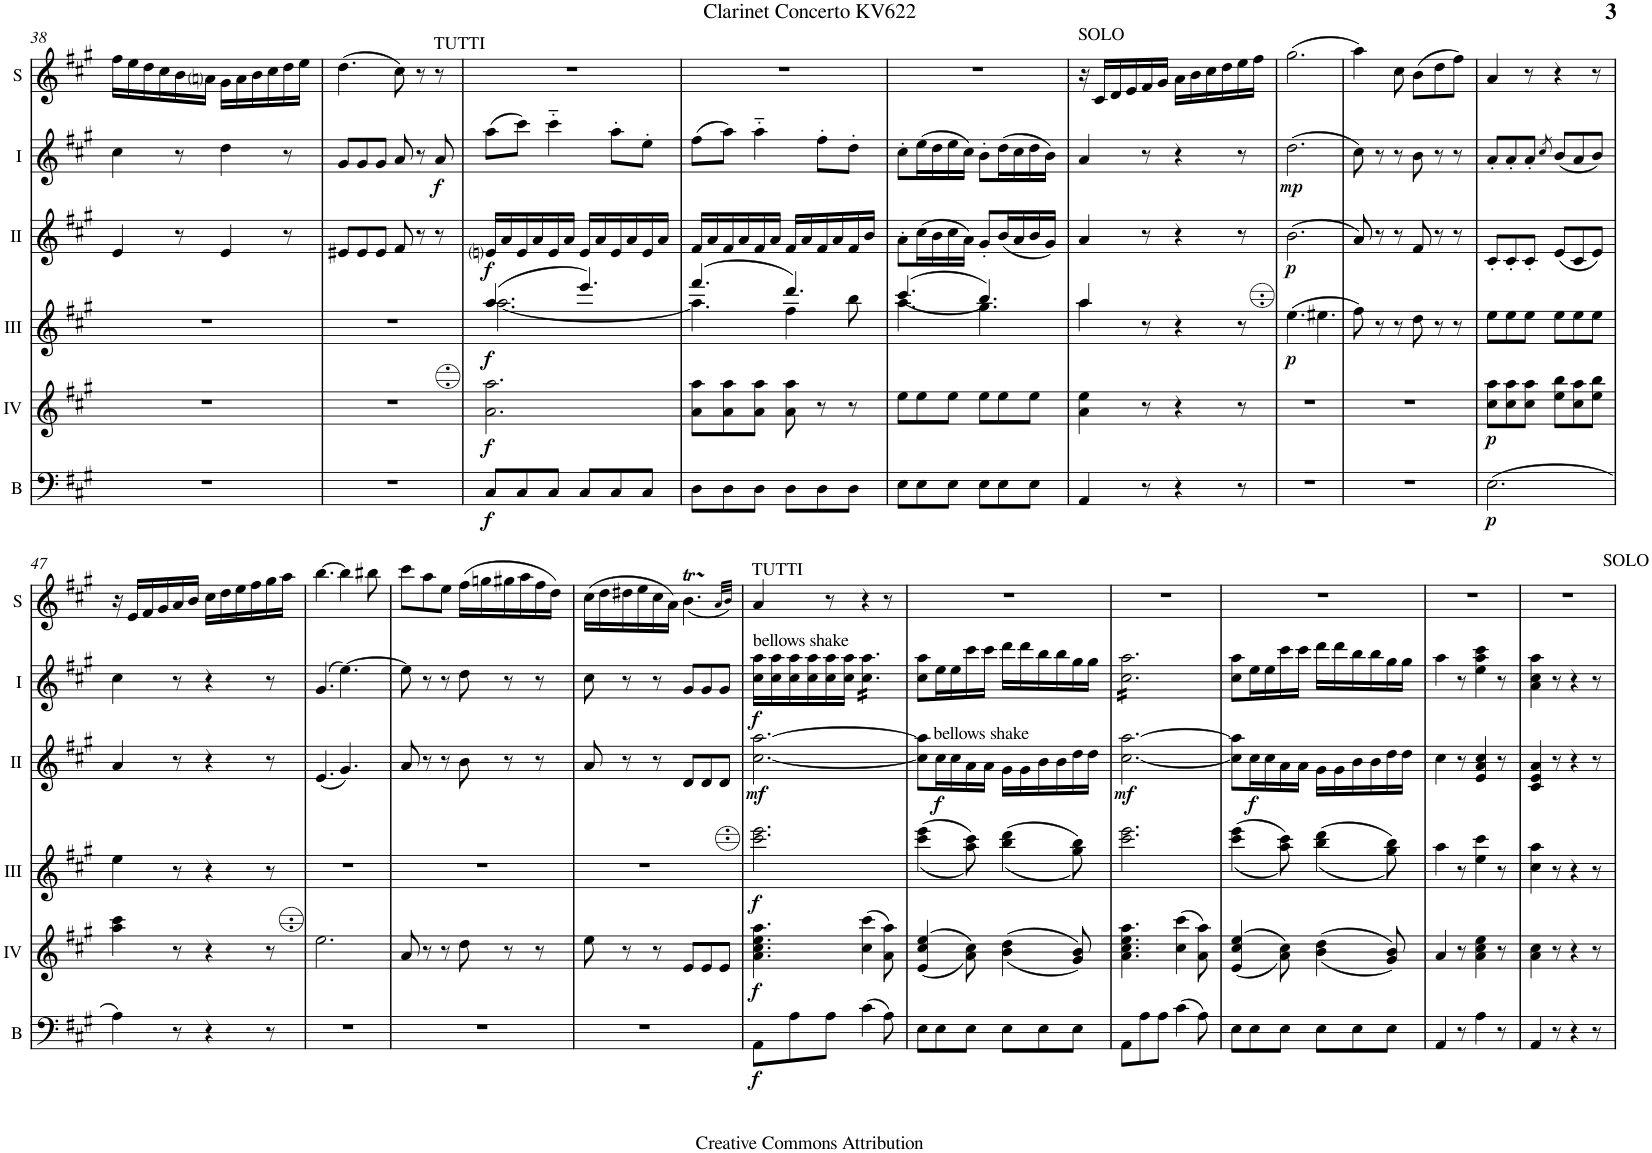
**kern	**dynam	**kern	**dynam	**kern	**dynam	**kern	**dynam	**kern	**dynam	**kern
*part6	*part6	*part5	*part5	*part4	*part4	*part3	*part3	*part2	*part2	*part1
*staff6	*staff6	*staff5	*staff5	*staff4	*staff4	*staff3	*staff3	*staff2	*staff2	*staff1
*I"Bass	*	*I"Acc. 4	*	*I"Acc. 3	*	*I"Acc. 2	*	*I"Acc. 1	*	*I"Solo bayan
*I'B	*	*	*	*	*	*	*	*	*	*I'S
!!LO:PB:g=z
*clefF4	*	*clefG2	*	*clefG2	*	*clefG2	*	*clefG2	*	*clefG2
*Trd7c12	*	*Trd7c12	*	*Trd7c12	*	*	*	*	*	*
*k[f#c#g#]	*	*k[f#c#g#]	*	*k[f#c#g#]	*	*k[f#c#g#]	*	*k[f#c#g#]	*	*k[f#c#g#]
*M6/8	*	*M6/8	*	*M6/8	*	*M6/8	*	*M6/8	*	*M6/8
=38	=38	=38	=38	=38	=38	=38	=38	=38	=38	=38
2.r	.	2.r	.	2.r	.	4e/	.	4cc#\	.	16ff#\LL
.	.	.	.	.	.	.	.	.	.	16ee\
.	.	.	.	.	.	.	.	.	.	16dd\
.	.	.	.	.	.	.	.	.	.	16cc#\
.	.	.	.	.	.	8r	.	8r	.	16b\
.	.	.	.	.	.	.	.	.	.	16ani\JJ
.	.	.	.	.	.	4e/	.	4dd\	.	16g#\LL
.	.	.	.	.	.	.	.	.	.	16a\
.	.	.	.	.	.	.	.	.	.	16b\
.	.	.	.	.	.	.	.	.	.	16cc#\
.	.	.	.	.	.	8r	.	8r	.	16dd\
.	.	.	.	.	.	.	.	.	.	16ee\JJ
=39	=39	=39	=39	=39	=39	=39	=39	=39	=39	=39
2.r	.	2.r	.	2.r	.	8e#X/L	.	8g#/L	.	(4.dd\
.	.	.	.	.	.	8e#/	.	8g#/	.	.
.	.	.	.	.	.	8e#/J	.	8g#/J	.	.
.	.	.	.	.	.	8f#/	.	8a/	.	8cc#\)
.	.	.	.	.	.	8r	.	8r	.	8r
!	!	!	!	!	!	!	!	!	!	!LO:TX:a:t=TUTTI
!	!	!	!	!	!	!	!	!	!LO:DY:b	!
.	.	.	.	.	.	8r	.	8a/	f	8r
=40	=40	=40	=40	=40	=40	=40	=40	=40	=40	=40
*	*	*	*	*^	*	*	*	*	*	*
!	!LO:DY:b	!	!LO:DY:b	!	!	!LO:DY:b	!	!LO:DY:b	!	!	!
8C#/L	f	2.a\ 2.aa\	f	(4.aaa/	[2.aaa\	f	16eni/LL	f	(8aa\L	.	2.r
.	.	.	.	.	.	.	16a/	.	.	.	.
8C#/	.	.	.	.	.	.	16e/	.	8ccc#\J)	.	.
.	.	.	.	.	.	.	16a/	.	.	.	.
8C#/J	.	.	.	.	.	.	16e/	.	4ccc#\	.	.
.	.	.	.	.	.	.	16a/JJ	.	.	.	.
8C#/L	.	.	.	4.eeee/)	.	.	16e/LL	.	.	.	.
.	.	.	.	.	.	.	16a/	.	.	.	.
8C#/	.	.	.	.	.	.	16e/	.	8aa'\L	.	.
.	.	.	.	.	.	.	16a/	.	.	.	.
8C#/J	.	.	.	.	.	.	16e/	.	8ee'\J	.	.
.	.	.	.	.	.	.	16a/JJ	.	.	.	.
=41	=41	=41	=41	=41	=41	=41	=41	=41	=41	=41	=41
8D\L	.	8a\ 8aa\L	.	(4.ffff#/	4.aaa\]	.	16f#/LL	.	(8ff#\L	.	2.r
.	.	.	.	.	.	.	16a/	.	.	.	.
8D\	.	8a\ 8aa\	.	.	.	.	16f#/	.	8aa\J)	.	.
.	.	.	.	.	.	.	16a/	.	.	.	.
8D\J	.	8a\ 8aa\J	.	.	.	.	16f#/	.	4aa\	.	.
.	.	.	.	.	.	.	16a/JJ	.	.	.	.
8D\L	.	8a\ 8aa\	.	4.dddd/)	4fff#\	.	16f#/LL	.	.	.	.
.	.	.	.	.	.	.	16a/	.	.	.	.
8D\	.	8r	.	.	.	.	16f#/	.	8ff#'\L	.	.
.	.	.	.	.	.	.	16a/	.	.	.	.
8D\J	.	8r	.	.	8bbb\	.	16f#/	.	8dd'\J	.	.
.	.	.	.	.	.	.	16b/JJ	.	.	.	.
=42	=42	=42	=42	=42	=42	=42	=42	=42	=42	=42	=42
8E\L	.	8ee\L	.	(<(4.cccc#/	4.aaa\	.	8a'\L	.	8cc#'\L	.	2.r
8E\	.	8ee\	.	.	.	.	(16cc#\L	.	(16ee\L	.	.
.	.	.	.	.	.	.	16b\	.	16dd\	.	.
8E\J	.	8ee\J	.	.	.	.	16cc#\	.	16ee\	.	.
.	.	.	.	.	.	.	16a\JJ)	.	16cc#\JJ)	.	.
8E\L	.	8ee\L	.	4.bbb/))	4.ggg#\	.	8g#'/L	.	8b'\L	.	.
8E\	.	8ee\	.	.	.	.	(16b/L	.	(16dd\L	.	.
.	.	.	.	.	.	.	16a/	.	16cc#\	.	.
8E\J	.	8ee\J	.	.	.	.	16b/	.	16dd\	.	.
.	.	.	.	.	.	.	16g#/JJ)	.	16b\JJ)	.	.
=43	=43	=43	=43	=43	=43	=43	=43	=43	=43	=43	=43
!	!	!	!	!	!	!	!	!	!	!	!LO:TX:a:t=SOLO
4AA/	.	4a\ 4ee\	.	4aaa/	4aaa\	.	4a/	.	4a/	.	16r
.	.	.	.	.	.	.	.	.	.	.	16c#/LL
.	.	.	.	.	.	.	.	.	.	.	16d/
.	.	.	.	.	.	.	.	.	.	.	16e/
8r	.	8r	.	8r	8ryy	.	8r	.	8r	.	16f#/
.	.	.	.	.	.	.	.	.	.	.	16g#/JJ
4r	.	4r	.	4r	4ryy	.	4r	.	4r	.	16a\LL
.	.	.	.	.	.	.	.	.	.	.	16b\
.	.	.	.	.	.	.	.	.	.	.	16cc#\
.	.	.	.	.	.	.	.	.	.	.	16dd\
8r	.	8r	.	8r	8ryy	.	8r	.	8r	.	16ee\
.	.	.	.	.	.	.	.	.	.	.	16ff#\JJ
*	*	*	*	*v	*v	*	*	*	*	*	*
=44	=44	=44	=44	=44	=44	=44	=44	=44	=44	=44
!	!	!	!	!	!LO:DY:b	!	!LO:DY:b	!	!LO:DY:b	!
2.r	.	2.r	.	(4.ee\	p	(2.b\	p	(2.dd\	mp	(2.gg#\
.	.	.	.	4.ee#X\	.	.	.	.	.	.
=45	=45	=45	=45	=45	=45	=45	=45	=45	=45	=45
2.r	.	2.r	.	8ff#\)	.	8a/)	.	8cc#\)	.	4aa\)
.	.	.	.	8r	.	8r	.	8r	.	.
.	.	.	.	8r	.	8r	.	8r	.	8cc#\
.	.	.	.	8dd\	.	8f#/	.	8b\	.	(8b\L
.	.	.	.	8r	.	8r	.	8r	.	8dd\
.	.	.	.	8r	.	8r	.	8r	.	8ff#\J)
=46	=46	=46	=46	=46	=46	=46	=46	=46	=46	=46
!	!LO:DY:b	!	!LO:DY:b	!	!	!	!	!	!	!
(2.E\	p	8cc#\ 8aa\L	p	8ee\L	.	8c#'/L	.	8a'/L	.	4a/
.	.	8cc#\ 8aa\	.	8ee\	.	8c#'/	.	8a'/	.	.
.	.	8cc#\ 8aa\J	.	8ee\J	.	8c#'/J	.	8a'/J	.	8r
.	.	.	.	.	.	.	.	8qcc#/	.	.
.	.	8ee\ 8bb\L	.	8ee\L	.	(8e/L	.	(8b/L	.	4r
.	.	8cc#\ 8aa\	.	8ee\	.	8c#/	.	8a/	.	.
.	.	8ee\ 8bb\J	.	8ee\J	.	8e/J)	.	8b/J)	.	8r
!!LO:LB:g=z
=47	=47	=47	=47	=47	=47	=47	=47	=47	=47	=47
4A\)	.	4aa\ 4ccc#\	.	4ee\	.	4a/	.	4cc#\	.	16r
.	.	.	.	.	.	.	.	.	.	16e/LL
.	.	.	.	.	.	.	.	.	.	16f#/
.	.	.	.	.	.	.	.	.	.	16g#/
8r	.	8r	.	8r	.	8r	.	8r	.	16a/
.	.	.	.	.	.	.	.	.	.	16b/JJ
4r	.	4r	.	4r	.	4r	.	4r	.	16cc#\LL
.	.	.	.	.	.	.	.	.	.	16dd\
.	.	.	.	.	.	.	.	.	.	16ee\
.	.	.	.	.	.	.	.	.	.	16ff#\
8r	.	8r	.	8r	.	8r	.	8r	.	16gg#\
.	.	.	.	.	.	.	.	.	.	16aa\JJ
=48	=48	=48	=48	=48	=48	=48	=48	=48	=48	=48
2.r	.	2.ee\	.	2.r	.	(4.e/	.	(4.g#/	.	[4.bb\
.	.	.	.	.	.	4.g#/)	.	[4.ee\)	.	4bb\]
.	.	.	.	.	.	.	.	.	.	8bb#X\
=49	=49	=49	=49	=49	=49	=49	=49	=49	=49	=49
2.r	.	8a/	.	2.r	.	8a/	.	8ee\]	.	8ccc#\L
.	.	8r	.	.	.	8r	.	8r	.	8aa\
.	.	8r	.	.	.	8r	.	8r	.	8ee\J
.	.	8dd\	.	.	.	8b\	.	8dd\	.	(16ff#\LL
.	.	.	.	.	.	.	.	.	.	16ggn\
.	.	8r	.	.	.	8r	.	8r	.	16gg#X\
.	.	.	.	.	.	.	.	.	.	16aa\
.	.	8r	.	.	.	8r	.	8r	.	16ff#\
.	.	.	.	.	.	.	.	.	.	16dd\JJ)
=50	=50	=50	=50	=50	=50	=50	=50	=50	=50	=50
2.r	.	8ee\	.	2.r	.	8a/	.	8cc#\	.	(16cc#\LL
.	.	.	.	.	.	.	.	.	.	16dd\
.	.	8r	.	.	.	8r	.	8r	.	16dd#X\
.	.	.	.	.	.	.	.	.	.	16ee\
.	.	8r	.	.	.	8r	.	8r	.	16cc#\
.	.	.	.	.	.	.	.	.	.	16a\JJ)
.	.	8e/L	.	.	.	8d/L	.	8g#/L	.	(<4.bT\
.	.	8e/	.	.	.	8d/	.	8g#/	.	.
.	.	8e/J	.	.	.	8d/J	.	8g#/J	.	.
.	.	.	.	.	.	.	.	.	.	32qa/LLL)
.	.	.	.	.	.	.	.	.	.	32qb/JJJ
=51	=51	=51	=51	=51	=51	=51	=51	=51	=51	=51
!	!	!	!	!	!	!	!	!	!	!LO:TX:a:t=TUTTI
!	!	!	!	!	!	!	!	!LO:TX:a:t=bellows shake	!	!
!	!LO:DY:b	!	!LO:DY:b	!	!LO:DY:b	!	!LO:DY:b	!	!LO:DY:b	!
8AA\L	f	4.a\ 4.cc#\ 4.ee\ 4.aa\	f	2.cccc#\ 2.eeee\	f	[2.cc#\ [2.aa\	mf	16cc#\ 16aa\LL	f	4a/
.	.	.	.	.	.	.	.	16cc#\ 16aa\	.	.
8A\	.	.	.	.	.	.	.	16cc#\ 16aa\	.	.
.	.	.	.	.	.	.	.	16cc#\ 16aa\	.	.
8A\J	.	.	.	.	.	.	.	16cc#\ 16aa\	.	8r
.	.	.	.	.	.	.	.	16cc#\ 16aa\JJ	.	.
*	*	*	*	*	*	*	*	*tremolo	*	*
(4c#\	.	(4cc#\ 4ccc#\	.	.	.	.	.	16cc#\ 16aa\LL	.	4r
.	.	.	.	.	.	.	.	16cc#\ 16aa\	.	.
.	.	.	.	.	.	.	.	16cc#\ 16aa\	.	.
.	.	.	.	.	.	.	.	16cc#\ 16aa\	.	.
8A\)	.	8a\ 8aa\)	.	.	.	.	.	16cc#\ 16aa\	.	8r
.	.	.	.	.	.	.	.	16cc#\ 16aa\JJ	.	.
*	*	*	*	*	*	*	*	*Xtremolo	*	*
=52	=52	=52	=52	=52	=52	=52	=52	=52	=52	=52
8E\L	.	(<(4e/ 4cc#/ 4ee/	.	(<(4cccc#\ 4eeee\	.	8cc#\] 8aa\]L	.	8cc#\ 8aa\L	.	2.r
!	!	!	!	!	!	!LO:TX:a:t=bellows shake	!	!	!	!
!	!	!	!	!	!	!	!LO:DY:b	!	!	!
8E\	.	.	.	.	.	16cc#\L	f	16ee\L	.	.
.	.	.	.	.	.	16cc#\	.	16ee\	.	.
8E\J	.	8a\ 8cc#\))	.	8aaa\ 8cccc#\))	.	16a\	.	16ccc#\	.	.
.	.	.	.	.	.	16a\JJ	.	16ccc#\JJ	.	.
8E\L	.	(<(4b\ 4dd\	.	(<(4bbb\ 4dddd\	.	16g#\LL	.	16ddd\LL	.	.
.	.	.	.	.	.	16g#\	.	16ddd\	.	.
8E\	.	.	.	.	.	16b\	.	16bb\	.	.
.	.	.	.	.	.	16b\	.	16bb\	.	.
8E\J	.	8g#/ 8b/))	.	8ggg#\ 8bbb\))	.	16dd\	.	16gg#\	.	.
.	.	.	.	.	.	16dd\JJ	.	16gg#\JJ	.	.
=53	=53	=53	=53	=53	=53	=53	=53	=53	=53	=53
!	!	!	!	!	!	!	!LO:DY:b	!	!	!
*	*	*	*	*	*	*	*	*tremolo	*	*
8AA\L	.	4.a\ 4.cc#\ 4.ee\ 4.aa\	.	2.cccc#\ 2.eeee\	.	[2.cc#\ [2.aa\	mf	16cc#\ 16aa\LL	.	2.r
.	.	.	.	.	.	.	.	16cc#\ 16aa\	.	.
8A\	.	.	.	.	.	.	.	16cc#\ 16aa\	.	.
.	.	.	.	.	.	.	.	16cc#\ 16aa\	.	.
8A\J	.	.	.	.	.	.	.	16cc#\ 16aa\	.	.
.	.	.	.	.	.	.	.	16cc#\ 16aa\	.	.
(4c#\	.	(4cc#\ 4ccc#\	.	.	.	.	.	16cc#\ 16aa\	.	.
.	.	.	.	.	.	.	.	16cc#\ 16aa\	.	.
.	.	.	.	.	.	.	.	16cc#\ 16aa\	.	.
.	.	.	.	.	.	.	.	16cc#\ 16aa\	.	.
8A\)	.	8a\ 8aa\)	.	.	.	.	.	16cc#\ 16aa\	.	.
.	.	.	.	.	.	.	.	16cc#\ 16aa\JJ	.	.
*	*	*	*	*	*	*	*	*Xtremolo	*	*
=54	=54	=54	=54	=54	=54	=54	=54	=54	=54	=54
8E\L	.	(<(4e/ 4cc#/ 4ee/	.	(<(4cccc#\ 4eeee\	.	8cc#\] 8aa\]L	.	8cc#\ 8aa\L	.	2.r
!	!	!	!	!	!	!	!LO:DY:b	!	!	!
8E\	.	.	.	.	.	16cc#\L	f	16ee\L	.	.
.	.	.	.	.	.	16cc#\	.	16ee\	.	.
8E\J	.	8a\ 8cc#\))	.	8aaa\ 8cccc#\))	.	16a\	.	16ccc#\	.	.
.	.	.	.	.	.	16a\JJ	.	16ccc#\JJ	.	.
8E\L	.	(<(4b\ 4dd\	.	((<4bbb\ 4dddd\	.	16g#\LL	.	16ddd\LL	.	.
.	.	.	.	.	.	16g#\	.	16ddd\	.	.
8E\	.	.	.	.	.	16b\	.	16bb\	.	.
.	.	.	.	.	.	16b\	.	16bb\	.	.
8E\J	.	8g#/ 8b/))	.	8ggg#\ 8bbb\))	.	16dd\	.	16gg#\	.	.
.	.	.	.	.	.	16dd\JJ	.	16gg#\JJ	.	.
=55	=55	=55	=55	=55	=55	=55	=55	=55	=55	=55
4AA/	.	4a/	.	4aaa\	.	4cc#\	.	4aa\	.	2.r
8r	.	8r	.	8r	.	8r	.	8r	.	.
4A\	.	4a\ 4cc#\ 4ee\	.	4eee\ 4cccc#\	.	4e/ 4a/ 4cc#/	.	4ee\ 4aa\ 4ccc#\	.	.
8r	.	8r	.	8r	.	8r	.	8r	.	.
=56	=56	=56	=56	=56	=56	=56	=56	=56	=56	=56
*	*	*	*	*	*	*	*	*	*	*^
4AA/	.	4a\ 4cc#\	.	4ccc#\ 4aaa\	.	4c#/ 4e/ 4a/	.	4a\ 4cc#\ 4aa\	.	2.r	2ryy
8r	.	8r	.	8r	.	8r	.	8r	.	.	.
4r	.	4r	.	4r	.	4r	.	4r	.	.	.
.	.	.	.	.	.	.	.	.	.	.	8.ryy
8r	.	8r	.	8r	.	8r	.	8r	.	.	.
!	!	!	!	!	!	!	!	!	!	!	!LO:TX:a:t=SOLO
.	.	.	.	.	.	.	.	.	.	.	16ryy
*	*	*	*	*	*	*	*	*	*	*v	*v
=	=	=	=	=	=	=	=	=	=	=
*-	*-	*-	*-	*-	*-	*-	*-	*-	*-	*-
